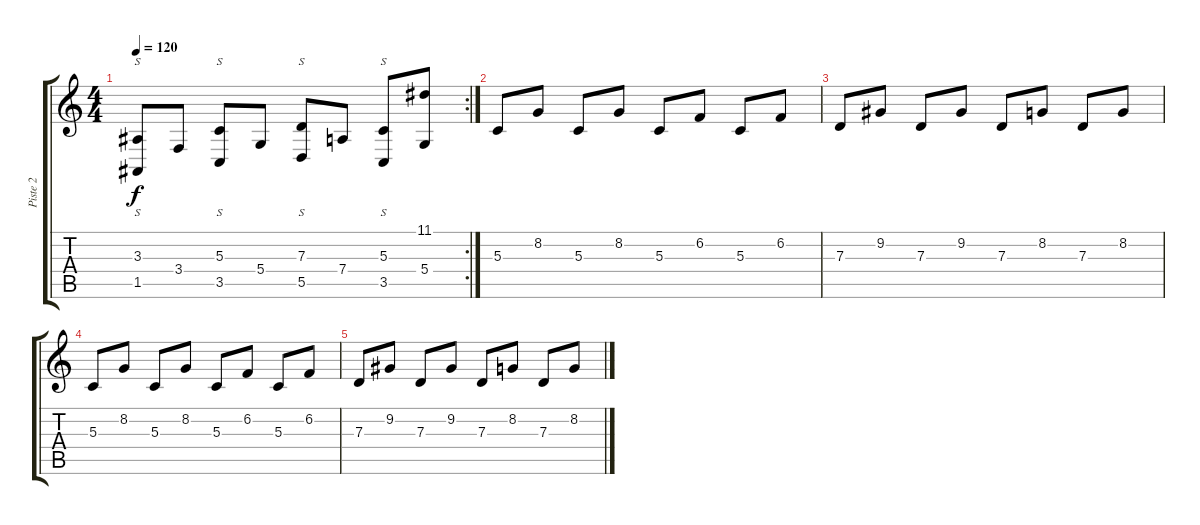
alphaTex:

\track ("Piste 2" "Piste 2") {instrument harpsichord}
\staff {score tabs}
\tuning (E4 B3 G3 D3 A2 E2) {hide}
\rc 2
\ts (4 4)
\tempo 120
\clef g2
\ks c
(3.3 1.5).8{s dy f} 3.4.8 (5.3 3.5).8{s} 5.4.8 (7.3 5.5).8{s} 7.4.8 (5.3 3.5).8{s} (11.1 5.4).8 |
5.3.8{instrument fretlessbass} 8.2.8 5.3.8 8.2.8 5.3.8 6.2.8 5.3.8 6.2.8 |
7.3.8 9.2.8 7.3.8 9.2.8 7.3.8 8.2.8 7.3.8 8.2.8 |
5.3.8{instrument fretlessbass} 8.2.8 5.3.8 8.2.8 5.3.8 6.2.8 5.3.8 6.2.8 |
7.3.8 9.2.8 7.3.8 9.2.8 7.3.8 8.2.8 7.3.8 8.2.8
